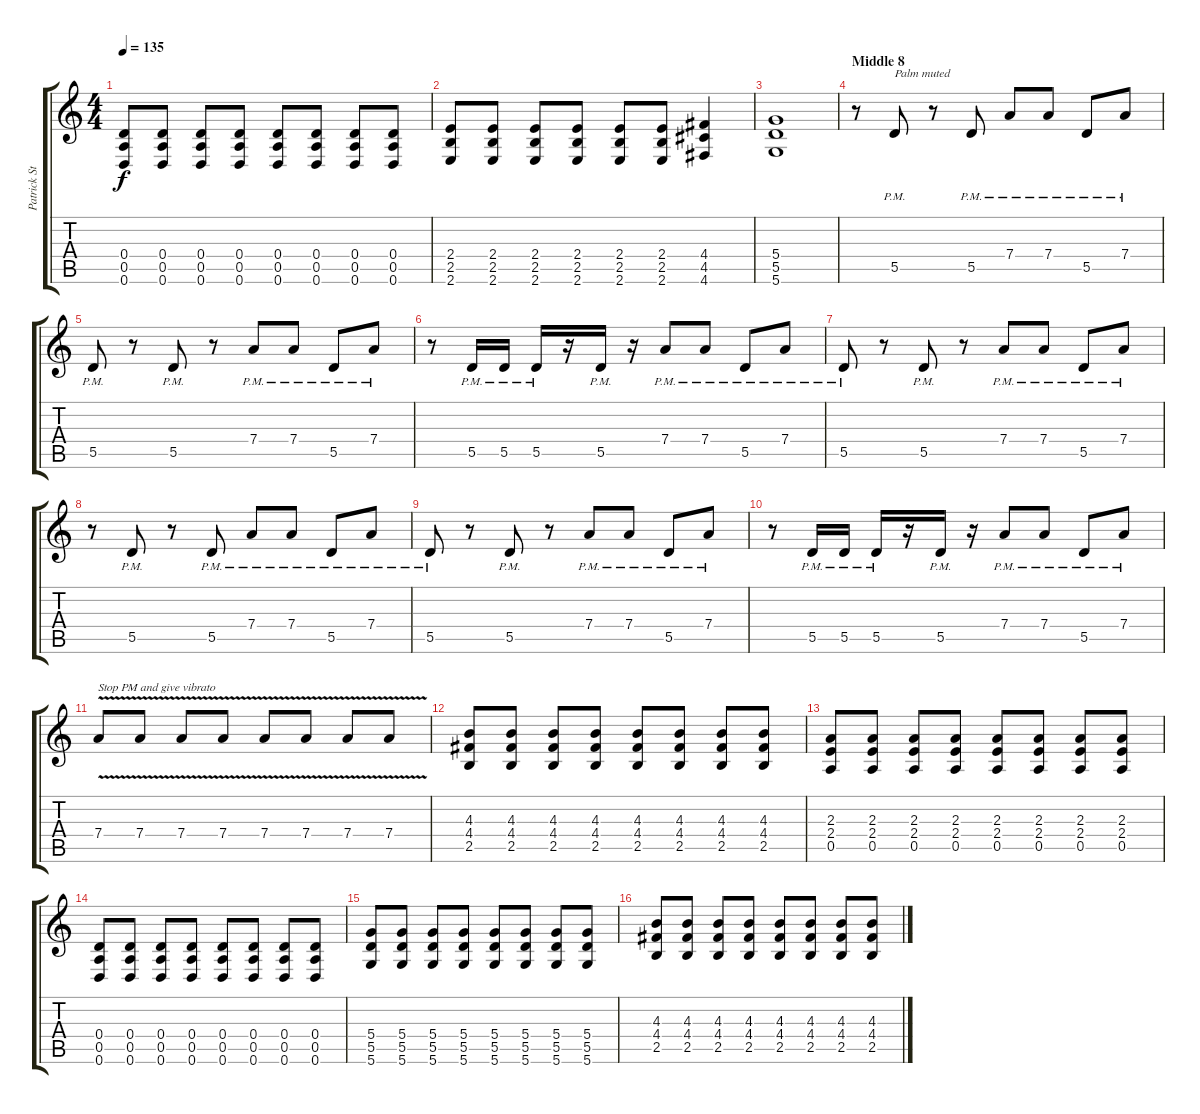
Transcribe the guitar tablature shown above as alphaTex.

\track ("Patrick Stumph (Rythmn Guitar)" "Patrick St") {instrument overdrivenguitar}
\staff {score tabs}
\tuning (E4 B3 G3 D3 A2 D2) {hide}
\ts (4 4)
\tempo 135
\clef g2
\ks c
(0.4 0.5 0.6).8{dy f} (0.4 0.5 0.6).8 (0.4 0.5 0.6).8 (0.4 0.5 0.6).8 (0.4 0.5 0.6).8 (0.4 0.5 0.6).8 (0.4 0.5 0.6).8 (0.4 0.5 0.6).8 |
(2.4 2.5 2.6).8 (2.4 2.5 2.6).8 (2.4 2.5 2.6).8 (2.4 2.5 2.6).8 (2.4 2.5 2.6).8 (2.4 2.5 2.6).8 (4.4 4.5 4.6).4 |
(5.4 5.5 5.6).1 |
\section ("" "Middle 8")
r.8 5.5{pm}.8{txt "Palm muted"} r.8 5.5{pm}.8 7.4{pm}.8 7.4{pm}.8 5.5{pm}.8 7.4{pm}.8 |
5.5{pm}.8 r.8 5.5{pm}.8 r.8 7.4{pm}.8 7.4{pm}.8 5.5{pm}.8 7.4{pm}.8 |
r.8 5.5{pm}.16 5.5{pm}.16 5.5{pm}.16 r.16 5.5{pm}.16 r.16 7.4{pm}.8 7.4{pm}.8 5.5{pm}.8 7.4{pm}.8 |
5.5{pm}.8 r.8 5.5{pm}.8 r.8 7.4{pm}.8 7.4{pm}.8 5.5{pm}.8 7.4{pm}.8 |
r.8 5.5{pm}.8 r.8 5.5{pm}.8 7.4{pm}.8 7.4{pm}.8 5.5{pm}.8 7.4{pm}.8 |
5.5{pm}.8 r.8 5.5{pm}.8 r.8 7.4{pm}.8 7.4{pm}.8 5.5{pm}.8 7.4{pm}.8 |
r.8 5.5{pm}.16 5.5{pm}.16 5.5{pm}.16 r.16 5.5{pm}.16 r.16 7.4{pm}.8 7.4{pm}.8 5.5{pm}.8 7.4{pm}.8 |
7.4{v}.8{txt "Stop PM and give vibrato"} 7.4{v}.8 7.4{v}.8 7.4{v}.8 7.4{v}.8 7.4{v}.8 7.4{v}.8 7.4{v}.8 |
(4.3 4.4 2.5).8 (4.3 4.4 2.5).8 (4.3 4.4 2.5).8 (4.3 4.4 2.5).8 (4.3 4.4 2.5).8 (4.3 4.4 2.5).8 (4.3 4.4 2.5).8 (4.3 4.4 2.5).8 |
(2.3 2.4 0.5).8 (2.3 2.4 0.5).8 (2.3 2.4 0.5).8 (2.3 2.4 0.5).8 (2.3 2.4 0.5).8 (2.3 2.4 0.5).8 (2.3 2.4 0.5).8 (2.3 2.4 0.5).8 |
(0.4 0.5 0.6).8 (0.4 0.5 0.6).8 (0.4 0.5 0.6).8 (0.4 0.5 0.6).8 (0.4 0.5 0.6).8 (0.4 0.5 0.6).8 (0.4 0.5 0.6).8 (0.4 0.5 0.6).8 |
(5.4 5.5 5.6).8 (5.4 5.5 5.6).8 (5.4 5.5 5.6).8 (5.4 5.5 5.6).8 (5.4 5.5 5.6).8 (5.4 5.5 5.6).8 (5.4 5.5 5.6).8 (5.4 5.5 5.6).8 |
(4.3 4.4 2.5).8 (4.3 4.4 2.5).8 (4.3 4.4 2.5).8 (4.3 4.4 2.5).8 (4.3 4.4 2.5).8 (4.3 4.4 2.5).8 (4.3 4.4 2.5).8 (4.3 4.4 2.5).8
